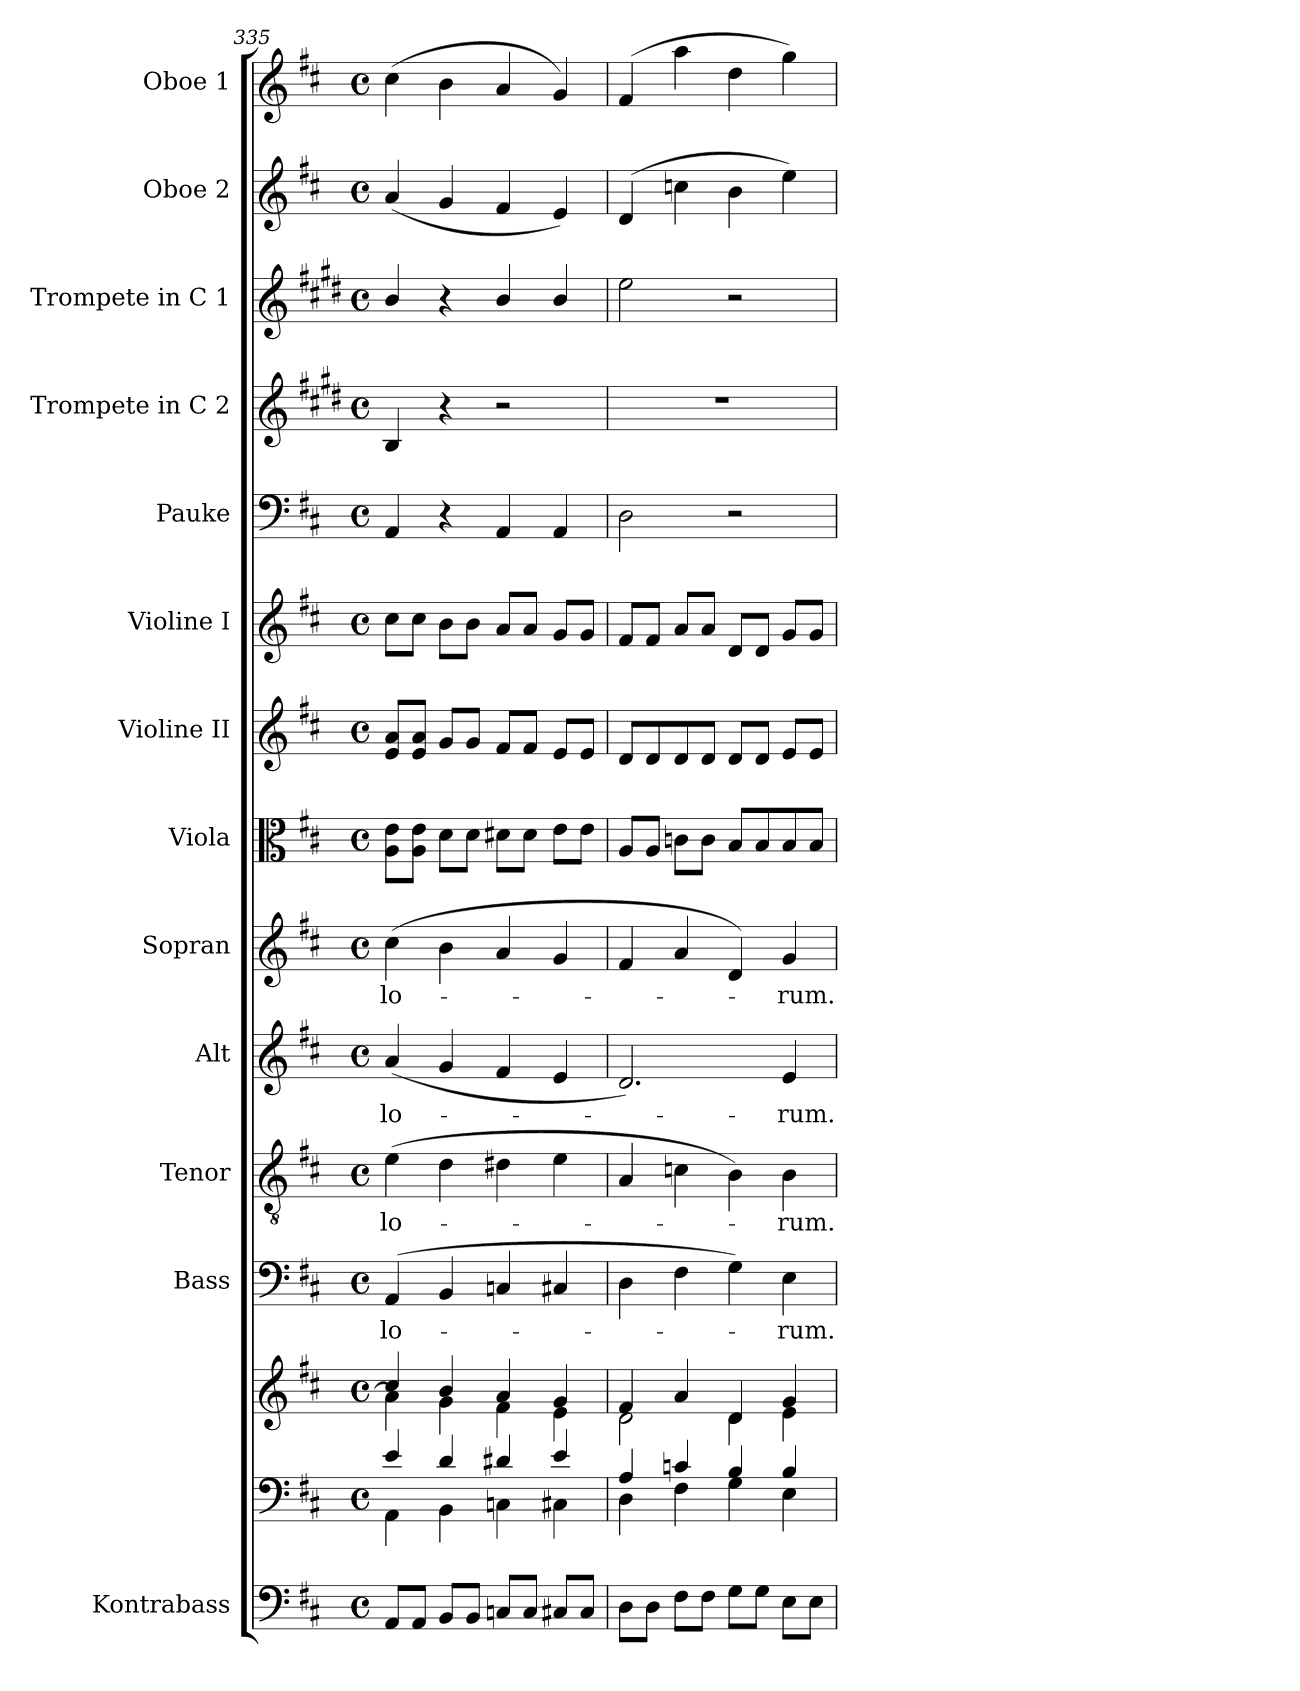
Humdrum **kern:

**kern	**kern	**kern	**kern	**text	**kern	**text	**kern	**text	**kern	**text	**kern	**kern	**kern	**kern	**kern	**kern	**kern	**kern
*part14	*part13	*part13	*part12	*part12	*part11	*part11	*part10	*part10	*part9	*part9	*part8	*part7	*part6	*part5	*part4	*part3	*part2	*part1
*staff15	*staff14	*staff13	*staff12	*staff12	*staff11	*staff11	*staff10	*staff10	*staff9	*staff9	*staff8	*staff7	*staff6	*staff5	*staff4	*staff3	*staff2	*staff1
*I"Kontrabass	*	*	*I"Bass	*	*I"Tenor	*	*I"Alt	*	*I"Sopran	*	*I"Viola	*I"Violine II	*I"Violine I	*I"Pauke	*I"Trompete in C 2	*I"Trompete in C 1	*I"Oboe 2	*I"Oboe 1
*I'Kb.	*	*	*I'B	*	*I'T	*	*I'A	*	*I'S	*	*I'Vla.	*I'Vl. II	*I'Vl. I	*I'Pk.	*	*	*I'Ob. 2	*I'Ob. 1
*clefF4	*clefF4	*clefG2	*clefF4	*	*clefGv2	*	*clefG2	*	*clefG2	*	*clefC3	*clefG2	*clefG2	*clefF4	*clefG2	*clefG2	*clefG2	*clefG2
*ITrd7c12	*	*	*	*	*	*	*	*	*	*	*	*	*	*	*ITrd1c2	*ITrd1c2	*	*
*k[f#c#]	*k[f#c#]	*k[f#c#]	*k[f#c#]	*	*k[f#c#]	*	*k[f#c#]	*	*k[f#c#]	*	*k[f#c#]	*k[f#c#]	*k[f#c#]	*k[f#c#]	*k[f#c#]	*k[f#c#]	*k[f#c#]	*k[f#c#]
*D:	*D:	*D:	*D:	*	*D:	*	*D:	*	*D:	*	*D:	*D:	*D:	*D:	*D:	*D:	*D:	*D:
*M4/4	*M4/4	*M4/4	*M4/4	*	*M4/4	*	*M4/4	*	*M4/4	*	*M4/4	*M4/4	*M4/4	*M4/4	*M4/4	*M4/4	*M4/4	*M4/4
*met(c)	*met(c)	*met(c)	*met(c)	*	*met(c)	*	*met(c)	*	*met(c)	*	*met(c)	*met(c)	*met(c)	*met(c)	*met(c)	*met(c)	*met(c)	*met(c)
=335	=335	=335	=335	=335	=335	=335	=335	=335	=335	=335	=335	=335	=335	=335	=335	=335	=335	=335
*	*^	*^	*	*	*	*	*	*	*	*	*	*	*	*	*	*	*	*
!	!	!	!	!	!	!LO:LY:b	!	!LO:LY:b	!	!LO:LY:b	!	!LO:LY:b	!	!	!	!	!	!	!	!
8AAA/L	4e/	4AA\	4cc#/	4a\]	(4AA/	-lo-	(>4e\	-lo-	(<4a/	-lo-	(>4cc#\	-lo-	8A\ 8e\L	8e/ 8a/L	8cc#\L	4AA/	4A/	4a/	(<4a/	(>4cc#\
8AAA/J	.	.	.	.	.	.	.	.	.	.	.	.	8A\ 8e\J	8e/ 8a/J	8cc#\J	.	.	.	.	.
8BBB/L	4d/	4BB\	4b/	4g\	4BB/	.	4d\	.	4g/	.	4b\	.	8d\L	8g/L	8b\L	4r	4r	4r	4g/	4b\
8BBB/J	.	.	.	.	.	.	.	.	.	.	.	.	8d\J	8g/J	8b\J	.	.	.	.	.
8CCn/L	4d#X/	4Cn\	4a/	4f#\	4Cn/	.	4d#X\	.	4f#/	.	4a/	.	8d#X\L	8f#/L	8a/L	4AA/	2r	4a/	4f#/	4a/
8CC/J	.	.	.	.	.	.	.	.	.	.	.	.	8d#\J	8f#/J	8a/J	.	.	.	.	.
8CC#X/L	4e/	4C#X\	4g/	4e\	4C#X/	.	4e\	.	4e/	.	4g/	.	8e\L	8e/L	8g/L	4AA/	.	4a/	4e/)	4g/)
8CC#/J	.	.	.	.	.	.	.	.	.	.	.	.	8e\J	8e/J	8g/J	.	.	.	.	.
!!LO:PB:g=z
=336	=336	=336	=336	=336	=336	=336	=336	=336	=336	=336	=336	=336	=336	=336	=336	=336	=336	=336	=336	=336
8DD\L	4A/	4D\	4f#/	2d\	4D\	.	4A/	.	2.d/)	.	4f#/	.	8A/L	8d/L	8f#/L	2D\	1r	2dd\	(4d/	(4f#/
8DD\J	.	.	.	.	.	.	.	.	.	.	.	.	8A/J	8d/	8f#/J	.	.	.	.	.
8FF#\L	4cn/	4F#\	4a/	.	4F#\	.	4cn\	.	.	.	4a/	.	8cn\L	8d/	8a/L	.	.	.	4ccn\	4aa\
8FF#\J	.	.	.	.	.	.	.	.	.	.	.	.	8c\J	8d/J	8a/J	.	.	.	.	.
8GG\L	4B/	4G\	4d/	4d\	4G\)	.	4B\)	.	.	.	4d/)	.	8B/L	8d/L	8d/L	2r	.	2r	4b\	4dd\
8GG\J	.	.	.	.	.	.	.	.	.	.	.	.	8B/	8d/J	8d/J	.	.	.	.	.
!	!	!	!	!	!	!LO:LY:b	!	!LO:LY:b	!	!LO:LY:b	!	!LO:LY:b	!	!	!	!	!	!	!	!
8EE\L	4B/	4E\	4g/	4e\	4E\	-rum.	4B\	-rum.	4e/	-rum.	4g/	-rum.	8B/	8e/L	8g/L	.	.	.	4ee\)	4gg\)
8EE\J	.	.	.	.	.	.	.	.	.	.	.	.	8B/J	8e/J	8g/J	.	.	.	.	.
*	*v	*v	*	*	*	*	*	*	*	*	*	*	*	*	*	*	*	*	*	*
*	*	*v	*v	*	*	*	*	*	*	*	*	*	*	*	*	*	*	*	*
=	=	=	=	=	=	=	=	=	=	=	=	=	=	=	=	=	=	=
*-	*-	*-	*-	*-	*-	*-	*-	*-	*-	*-	*-	*-	*-	*-	*-	*-	*-	*-
